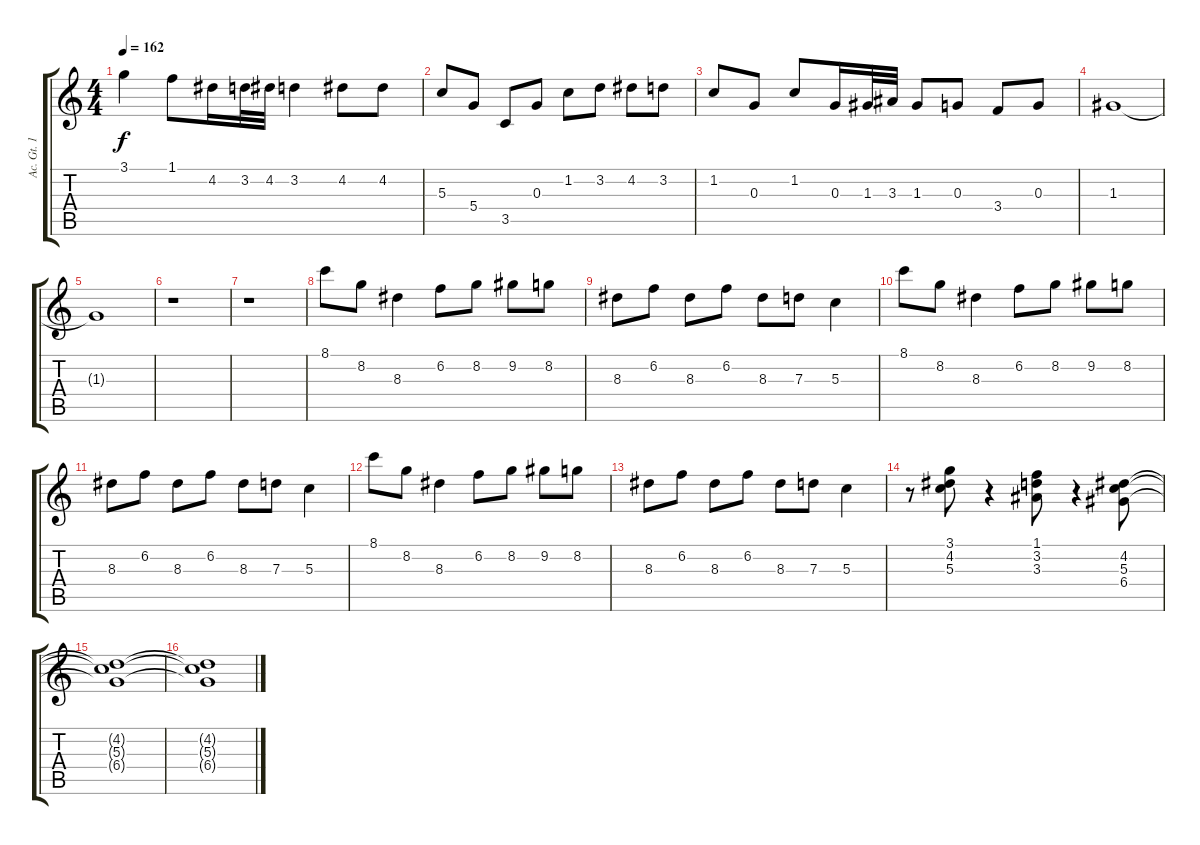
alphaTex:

\track ("Ac. Gt. 1" "Ac. Gt. 1") {instrument acousticguitarsteel}
\staff {score tabs}
\tuning (E4 B3 G3 D3 A2 E2) {hide}
\ts (4 4)
\tempo 162
\clef g2
\ks c
3.1.4{dy f} 1.1.8 4.2.16 3.2.32 4.2.32 3.2.4 4.2.8 4.2.8 |
5.3.8 5.4.8 3.5.8 0.3.8 1.2.8 3.2.8 4.2.8 3.2.8 |
1.2.8 0.3.8 1.2.8 0.3.16 1.3.32 3.3.32 1.3.8 0.3.8 3.4.8 0.3.8 |
1.3.1 |
1.3{t}.1 |
r.1 |
r.1 |
8.1.8 8.2.8 8.3.4 6.2.8 8.2.8 9.2.8 8.2.8 |
8.3.8 6.2.8 8.3.8 6.2.8 8.3.8 7.3.8 5.3.4 |
8.1.8 8.2.8 8.3.4 6.2.8 8.2.8 9.2.8 8.2.8 |
8.3.8 6.2.8 8.3.8 6.2.8 8.3.8 7.3.8 5.3.4 |
8.1.8 8.2.8 8.3.4 6.2.8 8.2.8 9.2.8 8.2.8 |
8.3.8 6.2.8 8.3.8 6.2.8 8.3.8 7.3.8 5.3.4 |
r.8 (3.1 4.2 5.3).8 r.4 (1.1 3.2 3.3).8 r.4 (4.2 5.3 6.4).8 |
(4.2{t} 5.3{t} 6.4{t}).1 |
(4.2{t} 5.3{t} 6.4{t}).1
